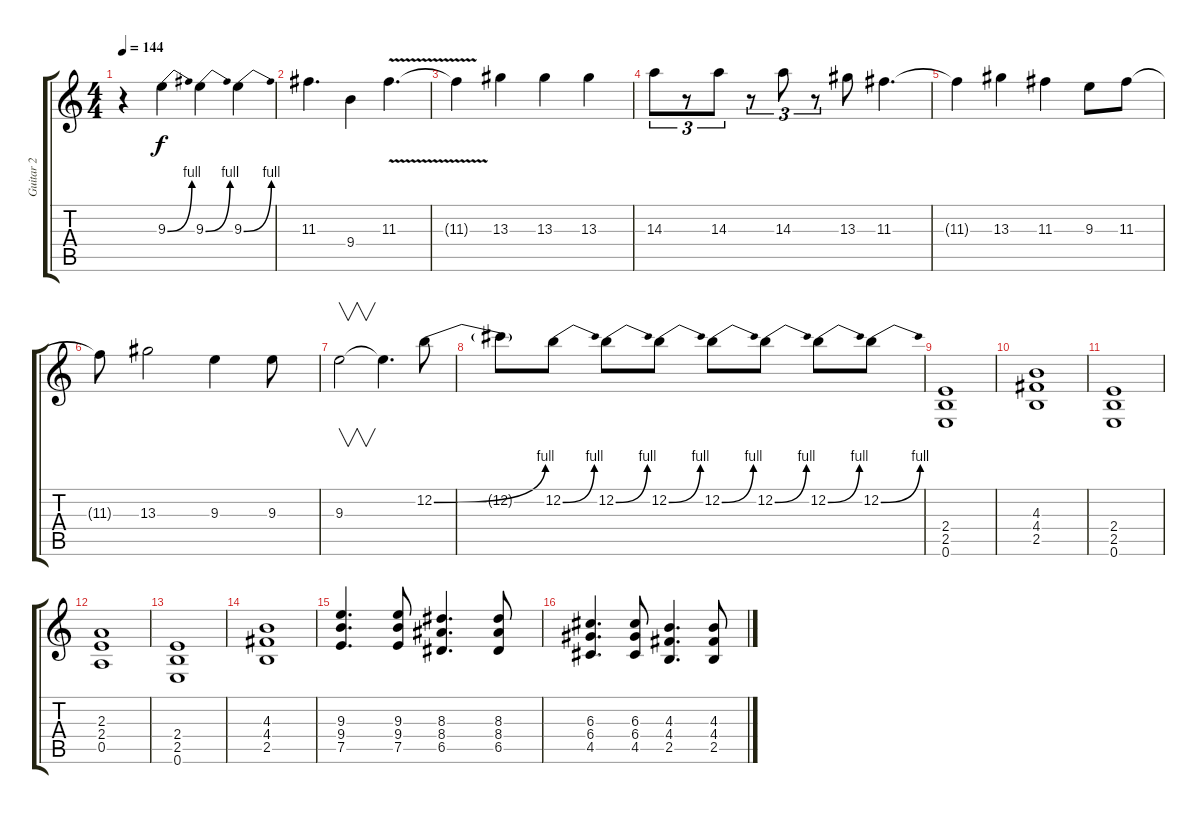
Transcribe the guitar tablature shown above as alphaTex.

\track ("Guitar 2" "Guitar 2") {instrument distortionguitar}
\staff {score tabs}
\tuning (E4 B3 G3 D3 A2 E2) {hide}
\ts (4 4)
\tempo 144
\clef g2
\ks c
r.4{dy f} 9.3{be (bend 0 0 60 4)}.4 9.3{be (bend 0 0 60 4)}.4 9.3{be (bend 0 0 60 4)}.4 |
11.3.4{d} 9.4.4 11.3{v}.4{d} |
11.3{t}.4 13.3.4 13.3.4 13.3.4 |
14.3.8{tu (3 2)} r.8{tu (3 2)} 14.3.8{tu (3 2)} r.8{tu (3 2)} 14.3.8{tu (3 2)} r.8{tu (3 2)} 13.3.8 11.3.4{d} |
11.3{t}.4 13.3.4 11.3.4 9.3.8 11.3.8 |
11.3{t}.8 13.3.2 9.3.4 9.3.8 |
9.3.2{v} 9.3{t}.4{d} 12.2{be (bend 0 0 60 4)}.8 |
12.2{t}.8 12.2{be (bend 0 0 60 4)}.8 12.2{be (bend 0 0 60 4)}.8 12.2{be (bend 0 0 60 4)}.8 12.2{be (bend 0 0 60 4)}.8 12.2{be (bend 0 0 60 4)}.8 12.2{be (bend 0 0 60 4)}.8 12.2{be (bend 0 0 60 4)}.8 |
(2.4 2.5 0.6).1 |
(4.3 4.4 2.5).1 |
(2.4 2.5 0.6).1 |
(2.3 2.4 0.5).1 |
(2.4 2.5 0.6).1 |
(4.3 4.4 2.5).1 |
(9.3 9.4 7.5).4{d} (9.3 9.4 7.5).8 (8.3 8.4 6.5).4{d} (8.3 8.4 6.5).8 |
(6.3 6.4 4.5).4{d} (6.3 6.4 4.5).8 (4.3 4.4 2.5).4{d} (4.3 4.4 2.5).8
